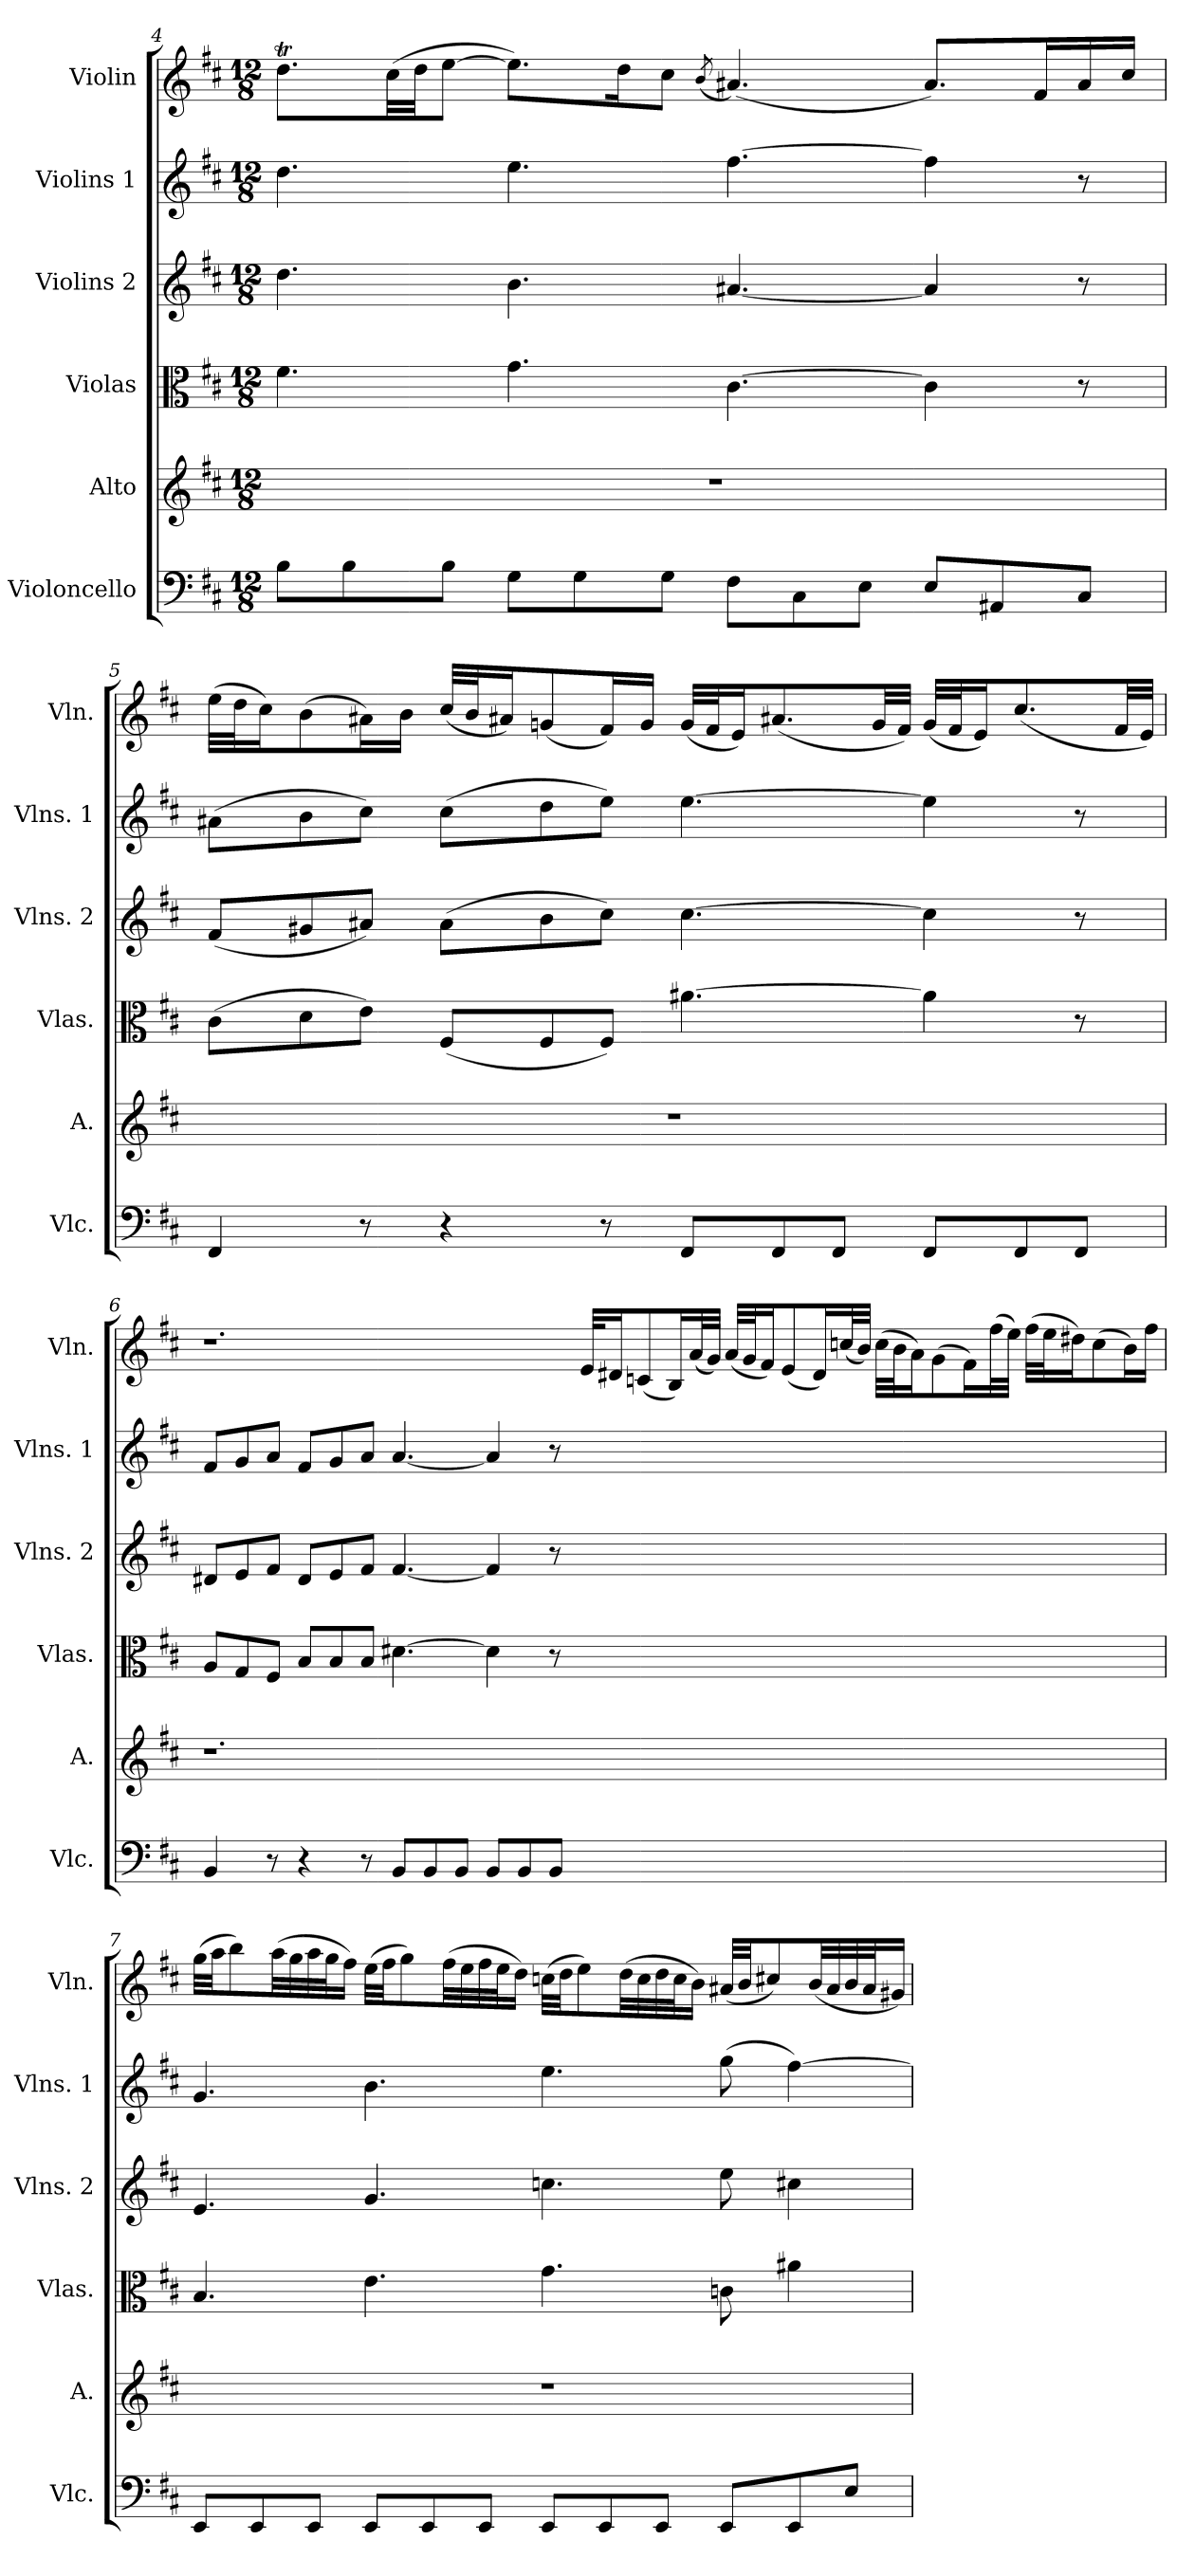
**kern	**kern	**kern	**kern	**kern	**kern
*part6	*part5	*part4	*part3	*part2	*part1
*staff6	*staff5	*staff4	*staff3	*staff2	*staff1
*I"Violoncello	*I"Alto	*I"Violas	*I"Violins 2	*I"Violins 1	*I"Violin
*I'Vlc.	*I'A.	*I'Vlas.	*I'Vlns. 2	*I'Vlns. 1	*I'Vln.
*clefF4	*clefG2	*clefC3	*clefG2	*clefG2	*clefG2
*k[f#c#]	*k[f#c#]	*k[f#c#]	*k[f#c#]	*k[f#c#]	*k[f#c#]
*M12/8	*M12/8	*M12/8	*M12/8	*M12/8	*M12/8
=4	=4	=4	=4	=4	=4
8B\L	1.r	4.f#\	4.dd\	4.dd\	8.ddT\L
8B\	.	.	.	.	.
.	.	.	.	.	(32cc#\LL
.	.	.	.	.	32dd\JJ
8B\J	.	.	.	.	[8ee\J
8G\L	.	4.g\	4.b\	4.ee\	8.ee\L])
8G\	.	.	.	.	.
.	.	.	.	.	16dd\K
8G\J	.	.	.	.	8cc#\J
.	.	.	.	.	(8qb/
8F#\L	.	[4.c#\	[4.a#X/	[4.ff#\	(4.a#X/)
8C#\	.	.	.	.	.
8E\J	.	.	.	.	.
8E/L	.	4c#\]	4a#/]	4ff#\]	8.a#/L)
8AA#X/	.	.	.	.	.
.	.	.	.	.	16f#/L
8C#/J	.	8r	8r	8r	16a#/
.	.	.	.	.	16cc#/JJ
!!LO:PB:g=z
=5	=5	=5	=5	=5	=5
4FF#/	1.r	(8c#\L	(8f#/L	(8a#X\L	(32ee\LLL
.	.	.	.	.	32dd\J
.	.	.	.	.	16cc#\J)
.	.	8d\	8g#X/	8b\	(8b\
8r	.	8e\J)	8a#X/J)	8cc#\J)	16a#X\L)
.	.	.	.	.	16b\JJ
4r	.	(8F#/L	(8a#\L	(8cc#\L	(32cc#/LLL
.	.	.	.	.	32b/J
.	.	.	.	.	16a#X/J)
.	.	8F#/	8b\	8dd\	(8gn/
8r	.	8F#/J)	8cc#\J)	8ee\J)	16f#/L)
.	.	.	.	.	16g/JJ
8FF#/L	.	[4.a#X\	[4.cc#\	[4.ee\	(32g/LLL
.	.	.	.	.	32f#/J
.	.	.	.	.	16e/J)
8FF#/	.	.	.	.	(8.a#X/
8FF#/J	.	.	.	.	.
.	.	.	.	.	32g/LL
.	.	.	.	.	32f#/JJJ)
8FF#/L	.	4a#\]	4cc#\]	4ee\]	(32g/LLL
.	.	.	.	.	32f#/J
.	.	.	.	.	16e/J)
8FF#/	.	.	.	.	(8.cc#/
8FF#/J	.	8r	8r	8r	.
.	.	.	.	.	32f#/LL
.	.	.	.	.	32e/JJJ)
!!LO:LB:g=z
=6	=6	=6	=6	=6	=6
4BB/	1.r	8A/L	8d#X/L	8f#/L	1.r
.	.	8G/	8e/	8g/	.
8r	.	8F#/J	8f#/J	8a/J	.
4r	.	8B/L	8d#/L	8f#/L	.
.	.	8B/	8e/	8g/	.
8r	.	8B/J	8f#/J	8a/J	.
8BB/L	.	[4.d#X\	[4.f#/	[4.a/	.
8BB/	.	.	.	.	.
8BB/J	.	.	.	.	.
8BB/L	.	4d#\]	4f#/]	4a/]	.
8BB/	.	.	.	.	.
8BB/J	.	8r	8r	8r	.
1ryy	1ryy	1ryy	1ryy	1ryy	32e/KLL
.	.	.	.	.	16d#X/J
.	.	.	.	.	(8cn/
.	.	.	.	.	16B/L)
.	.	.	.	.	(32a/L
.	.	.	.	.	32g/JJJ)
.	.	.	.	.	(32a/LLL
.	.	.	.	.	32g/J
.	.	.	.	.	16f#/J)
.	.	.	.	.	(8e/
.	.	.	.	.	16d#/L)
.	.	.	.	.	(32ccn/L
.	.	.	.	.	32b/JJJ)
.	.	.	.	.	(32cc\LLL
.	.	.	.	.	32b\J
.	.	.	.	.	16a\J)
.	.	.	.	.	(8g\
.	.	.	.	.	16f#\L)
4...ryy	4...ryy	4...ryy	4...ryy	4...ryy	.
.	.	.	.	.	(32ff#\L
.	.	.	.	.	32ee\JJJ)
.	.	.	.	.	(32ff#\LLL
.	.	.	.	.	32ee\J
.	.	.	.	.	16dd#X\J)
.	.	.	.	.	(8cc\
.	.	.	.	.	16b\L)
.	.	.	.	.	16ff#\JJ
!!LO:PB:g=z
=7	=7	=7	=7	=7	=7
8EE/L	1.r	4.B/	4.e/	4.g/	(32gg\LLL
.	.	.	.	.	32aa\JJ
.	.	.	.	.	8bb\)
8EE/	.	.	.	.	.
.	.	.	.	.	(32aa\LL
.	.	.	.	.	32gg\
8EE/J	.	.	.	.	32aa\
.	.	.	.	.	32gg\J
.	.	.	.	.	16ff#\JJ)
8EE/L	.	4.e\	4.g/	4.b\	(32ee\LLL
.	.	.	.	.	32ff#\JJ
.	.	.	.	.	8gg\)
8EE/	.	.	.	.	.
.	.	.	.	.	(32ff#\LL
.	.	.	.	.	32ee\
8EE/J	.	.	.	.	32ff#\
.	.	.	.	.	32ee\J
.	.	.	.	.	16dd\JJ)
8EE/L	.	4.g\	4.ccn\	4.ee\	(32ccn\LLL
.	.	.	.	.	32dd\JJ
.	.	.	.	.	8ee\)
8EE/	.	.	.	.	.
.	.	.	.	.	(32dd\LL
.	.	.	.	.	32cc\
8EE/J	.	.	.	.	32dd\
.	.	.	.	.	32cc\J
.	.	.	.	.	16b\JJ)
8EE/L	.	8cn\	8ee\	(8gg\	(32a#X/LLL
.	.	.	.	.	32b/JJ
.	.	.	.	.	8cc#X/)
8EE/	.	4a#X\	4cc#X\	[4ff#\)	.
.	.	.	.	.	(32b/LL
.	.	.	.	.	32a#/
8E/J	.	.	.	.	32b/
.	.	.	.	.	32a#/J
.	.	.	.	.	16g#X/JJ)
=	=	=	=	=	=
*-	*-	*-	*-	*-	*-
